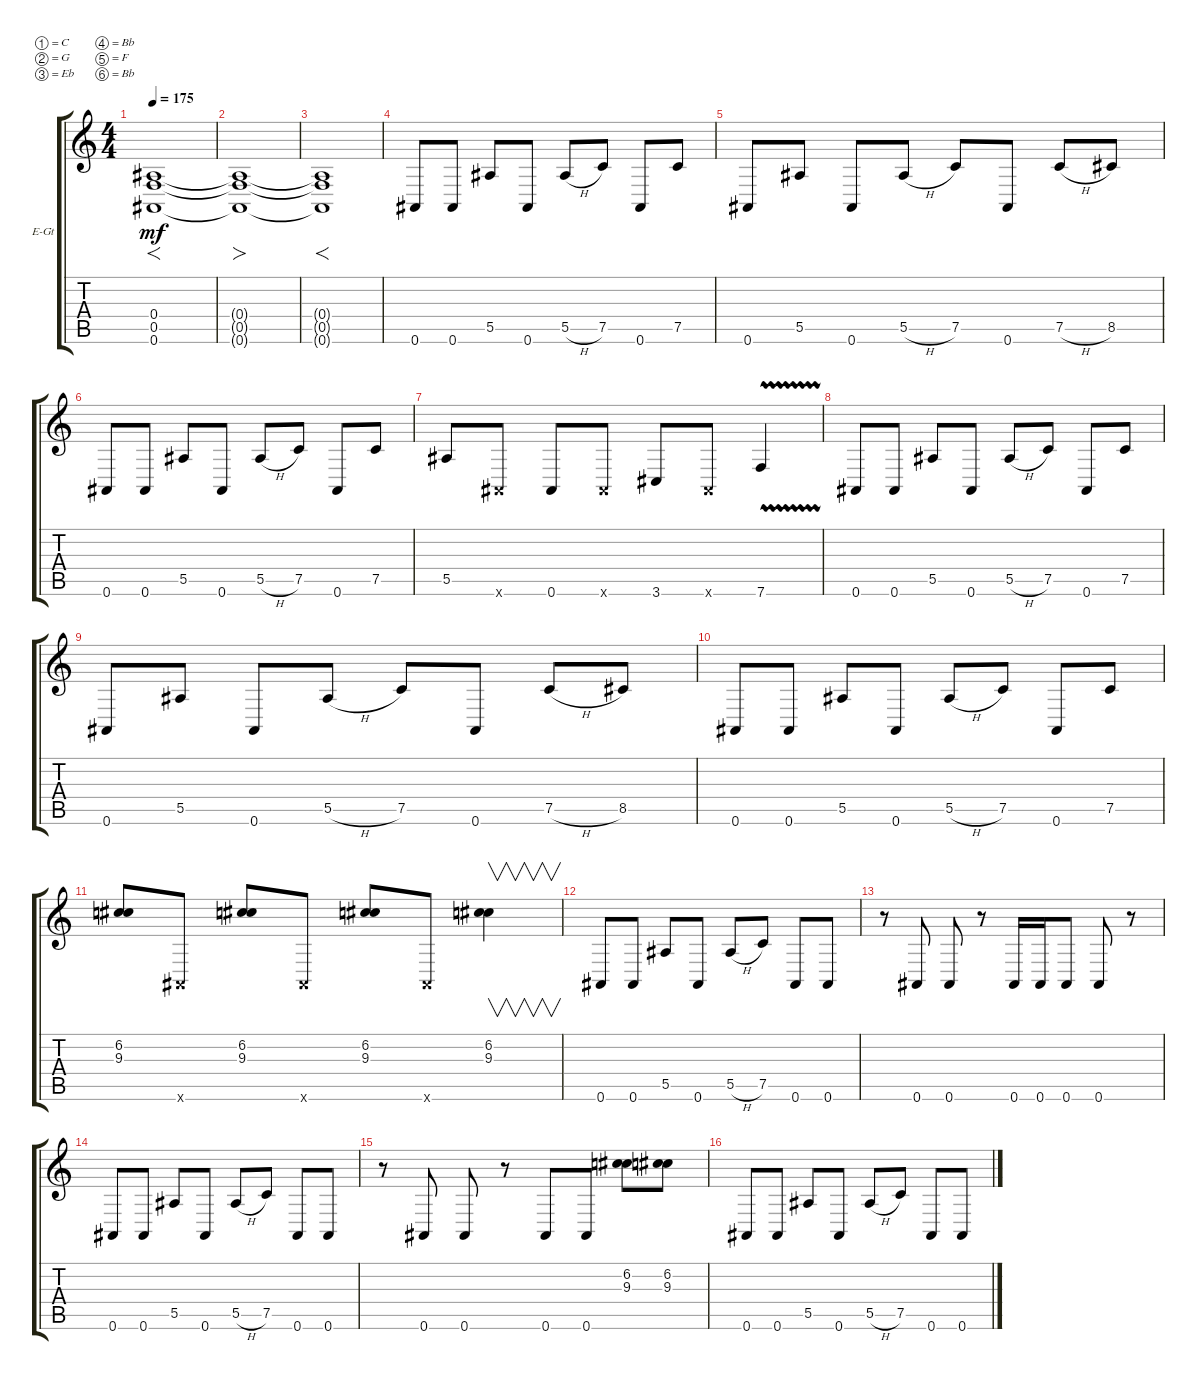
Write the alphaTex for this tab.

\bracketExtendMode groupsimilarinstruments
\firstSystemTrackNameOrientation horizontal
\otherSystemsTrackNameOrientation horizontal
\track ("Electric Guitar 1" "E-Gt") {solo instrument distortionguitar}
\staff {score tabs}
\tuning (C4 G3 Eb3 Bb2 F2 Bb1)
\ts (4 4)
\tempo 175
\clef g2
\ks c
(0.6 0.5 0.4).1{f dy mf instrument distortionguitar} |
(0.6{t} 0.5{t} 0.4{t}).1{fo} |
(0.6{t} 0.4{t} 0.5{t}).1{f} |
0.6.8 0.6.8 5.5.8 0.6.8 5.5{h}.8 7.5.8 0.6.8 7.5.8 |
0.6.8 5.5.8 0.6.8 5.5{h}.8 7.5.8 0.6.8 7.5{h}.8 8.5.8 |
0.6.8 0.6.8 5.5.8 0.6.8 5.5{h}.8 7.5.8 0.6.8 7.5.8 |
5.5.8 0.6{x}.8 0.6.8 0.6{x}.8 3.6.8 0.6{x}.8 7.6{vw}.4 |
0.6.8 0.6.8 5.5.8 0.6.8 5.5{h}.8 7.5.8 0.6.8 7.5.8 |
0.6.8 5.5.8 0.6.8 5.5{h}.8 7.5.8 0.6.8 7.5{h}.8 8.5.8 |
0.6.8 0.6.8 5.5.8 0.6.8 5.5{h}.8 7.5.8 0.6.8 7.5.8 |
(6.2 9.3).8 0.6{x}.8 (6.2 9.3).8 0.6{x}.8 (6.2 9.3).8 0.6{x}.8 (6.2 9.3).4{v} |
0.6.8 0.6.8 5.5.8 0.6.8 5.5{h}.8 7.5.8 0.6.8 0.6.8 |
r.8 0.6.8 0.6.8 r.8 0.6.16 0.6.16 0.6.8 0.6.8 r.8 |
0.6.8 0.6.8 5.5.8 0.6.8 5.5{h}.8 7.5.8 0.6.8 0.6.8 |
r.8 0.6.8 0.6.8 r.8 0.6.8 0.6.8 (6.2 9.3).8 (6.2 9.3).8 |
0.6.8 0.6.8 5.5.8 0.6.8 5.5{h}.8 7.5.8 0.6.8 0.6.8
